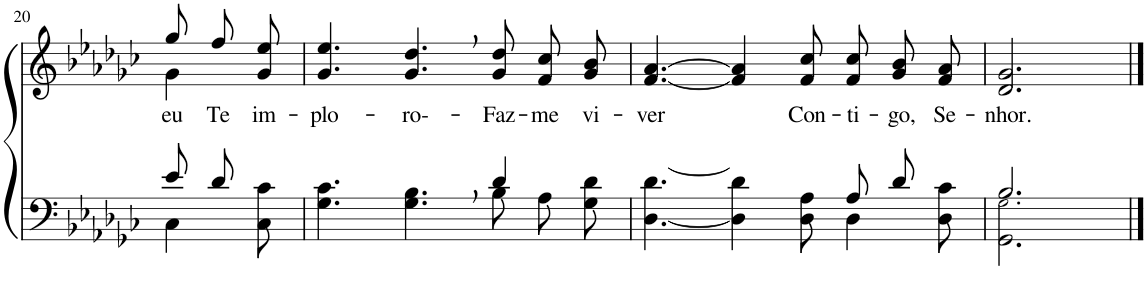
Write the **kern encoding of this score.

**kern	**kern	**text
*part2	*part1	*part1
*staff2	*staff1	*staff1
*I"Parte III e IV	*I"Parte I e II	*
!!LO:PB:g=z
*clefF4	*clefG2	*
*Trd2c3	*Trd2c3	*
*k[b-e-a-d-g-c-]	*k[b-e-a-d-g-c-]	*
*M9/8	*M9/8	*
=20	=20	=20
*^	*^	*
!	!	!	!	!LO:LY:b
8e-/L	4C-\	8gg-\L	4g-\	eu
!	!	!	!	!LO:LY:b
8d-/J	.	8ff\	.	Te
!	!	!	!	!LO:LY:b
8ryy	8C-\ 8c-\	8g-\ 8ee-\J	8ryy	im-
=21	=21	=21	=21	=21
!	!	!	!	!LO:LY:b
*	*	*v	*v	*
4.G-\ 4.c-\	2ryy	4.g-/ 4.ee-/	-plo-
!	!	!	!LO:LY:b
4.G-\, 4.B-\,	.	4.g-/, 4.dd-/,	-ro--
.	4ryy	.	.
!	!	!	!LO:LY:b
4d-/	8B-\L	8g-/ 8dd-/L	-Faz-
!	!	!	!LO:LY:b
.	8A-\	8f/ 8cc-/	-me
!	!	!	!LO:LY:b
8ryy	8G-\ 8d-\J	8g-/ 8b-/J	vi-
=22	=22	=22	=22
!	!	!	!LO:LY:b
2.ryy	[4.D-\ [4.d-\	[4.f/ [4.a-/	-ver
.	4D-\] 4d-\]	4f/] 4a-/]	.
!	!	!	!LO:LY:b
.	8D-\ 8A-\	8f/ 8cc-/	Con-
!	!	!	!LO:LY:b
8A-/L	4D-\	8f/ 8cc-/L	-ti-
!	!	!	!LO:LY:b
8d-/J	.	8g-/ 8b-/	-go,
!	!	!	!LO:LY:b
8ryy	8D-\ 8c-\	8f/ 8a-/J	Se-
=23	=23	=23	=23
!	!	!	!LO:LY:b
2.B-/	2.GG-\ 2.G-!\	2.d-/ 2.g-/	-nhor.
*v	*v	*	*
==	==	==
*-	*-	*-
